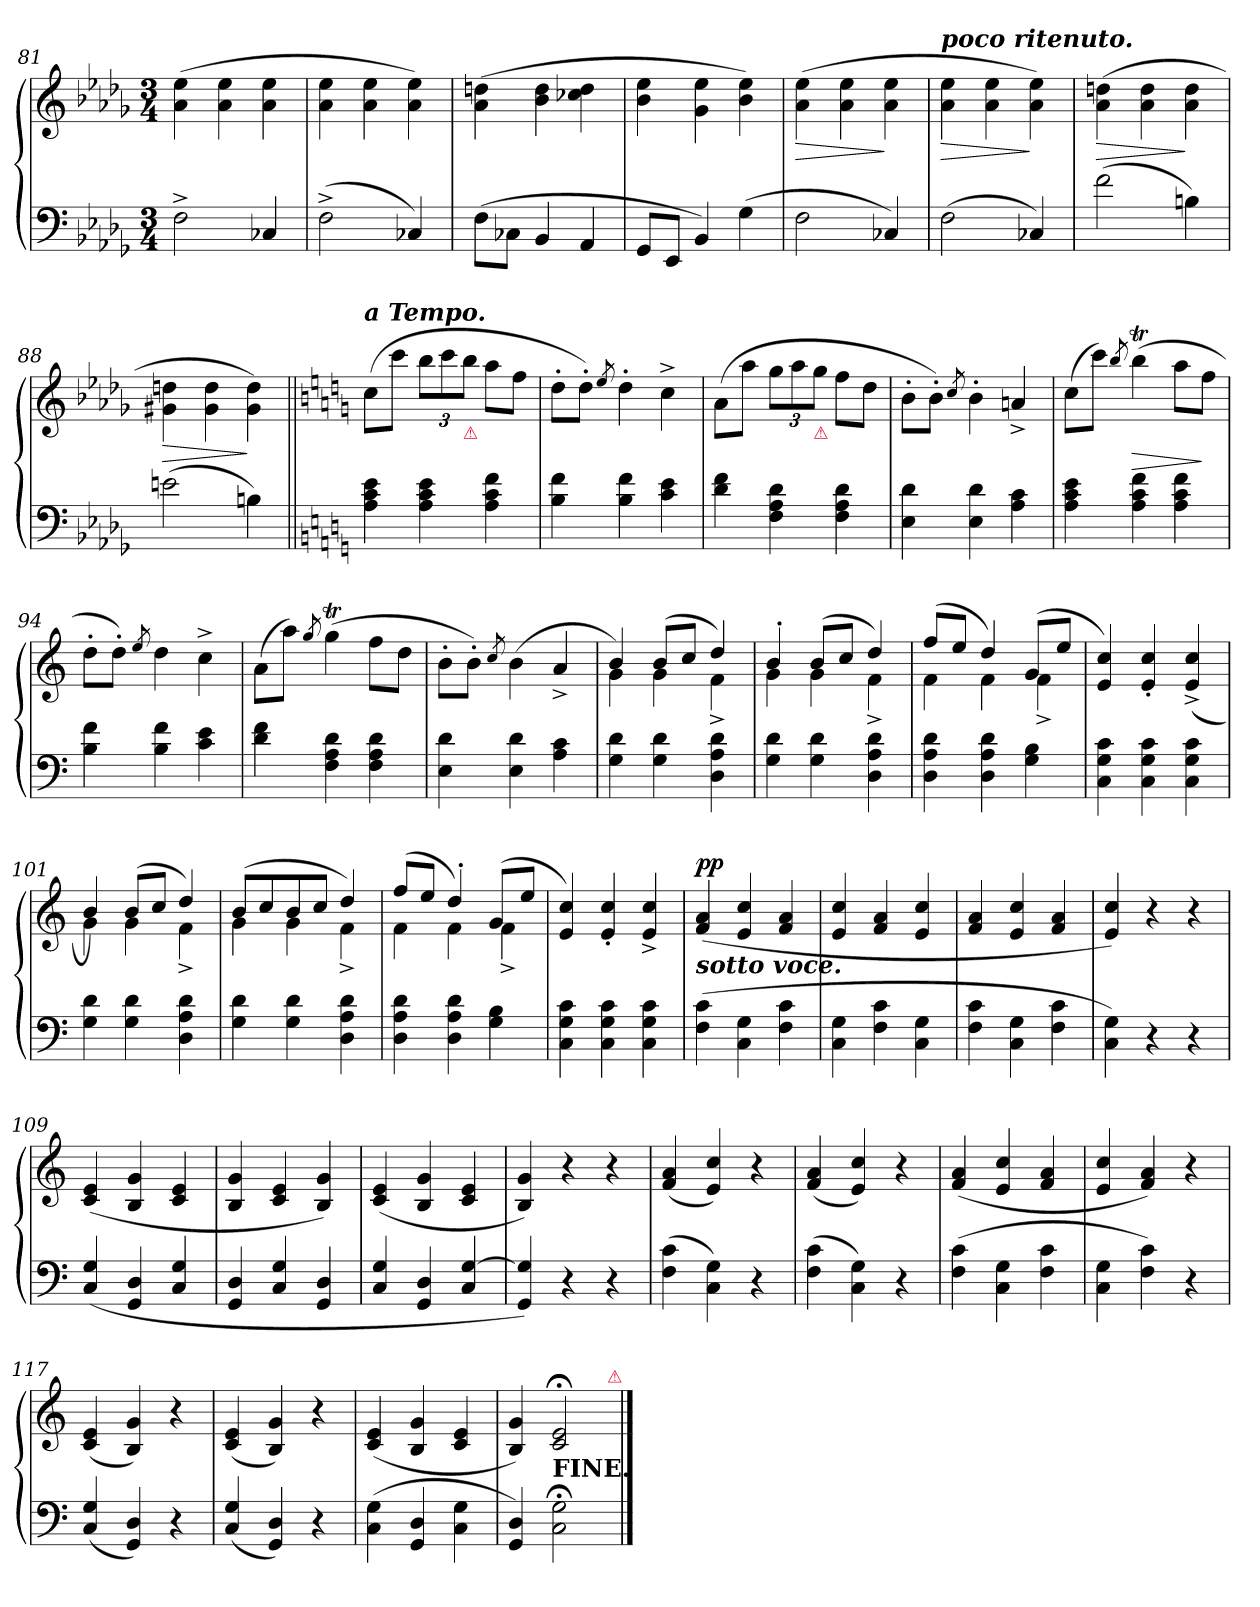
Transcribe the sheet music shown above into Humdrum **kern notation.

**kern	**kern	**dynam
*part1	*part1	*part1
*staff2	*staff1	*staff1/2
*clefF4	*clefG2	*
*k[b-e-a-d-g-]	*k[b-e-a-d-g-]	*
*M3/4	*M3/4	*
=81	=81	=81
2F^<	(>4a- 4ee-	.
.	4a- 4ee-	.
4C-X	4a- 4ee-	.
=82	=82	=82
(>2F^<	4a- 4ee-	.
.	4a- 4ee-	.
4C-X)	4a- 4ee-)	.
=83	=83	=83
(>8FL	(>4a- 4ddn	.
8C-XJ	.	.
4BB-	4b- 4dd	.
4AA-	4cc-X 4dd	.
=84	=84	=84
8GG-L	4b- 4ee-	.
8EE-J	.	.
4BB-)	4g- 4ee-	.
(>4G-	4b- 4ee-)	.
=85	=85	=85
!	!	!LO:HP:b
2F	(>4a- 4ee-	>
.	4a- 4ee-	.
4C-X)	4a- 4ee-	]
=86	=86	=86
!	!LO:TX:a:Bi:t=poco ritenuto.	!
!	!	!LO:HP:b
(>2F	4a- 4ee-	>
.	4a- 4ee-	.
4C-X)	4a- 4ee-)	]
=87	=87	=87
!	!	!LO:HP:b
(2f	(4a- 4ddn	>
.	4a- 4dd	.
4Bn)	4a- 4dd	]
=88	=88	=88
!	!	!LO:HP:b
(2en	4g#X 4ddn	>
.	4g# 4dd	.
4Bn)	4g# 4dd)	]
=89||	=89||	=89||
*k[]	*k[]	*
!	!LO:TX:a:Bi:t=a Tempo.	!
4A 4c 4e	(>8ccL	.
.	8cccJ	.
4A 4c 4e	12bbL	.
.	12ccc	.
!	!LO:TX:b:color=crimson:t=⚠	!
.	12bbJ	.
4A 4c 4f	8aaL	.
.	8ffJ	.
=90	=90	=90
4B 4f	8dd'L	.
.	8dd'J)	.
.	8qee/	.
4B 4f	4dd'	.
4c 4e	4cc^<	.
=91	=91	=91
4d 4f	(>8aL	.
.	8aaJ	.
4F 4A 4d	12ggL	.
.	12aa	.
!	!LO:TX:b:color=crimson:t=⚠	!
.	12ggJ	.
4F 4A 4d	8ffL	.
.	8ddJ	.
=92	=92	=92
4E 4d	8b'L	.
.	8b'J)	.
.	8qcc/	.
4E 4d	4b'	.
4A 4c	4an^	.
=93	=93	=93
4A 4c 4e	(>8ccL	.
.	8cccJ)	.
.	8qbb/	.
4A 4c 4f	(>4bbt	>
4A 4c 4f	8aaL	.
.	8ffJ	]
=94	=94	=94
4B 4f	8dd'L	.
.	8dd'J)	.
.	8qee/	.
4B 4f	4dd	.
4c 4e	4cc^<	.
=95	=95	=95
4d 4f	(>8aL	.
.	8aaJ)	.
.	8qgg/	.
4F 4A 4d	(>4ggT	.
4F 4A 4d	8ffL	.
.	8ddJ	.
=96	=96	=96
4E 4d	8b'L	.
.	8b'J)	.
.	8qcc/	.
4E 4d	(>4b	.
4A 4c	4a^	.
=97	=97	=97
*	*^	*
4G 4d	4b)	4g	.
4G 4d	(>8bL	4g	.
.	8ccJ	.	.
4D 4A 4d	4dd)	4f^	.
=98	=98	=98	=98
4G 4d	4b'	4g	.
4G 4d	(>8bL	4g	.
.	8ccJ	.	.
4D 4A 4d	4dd)	4f^	.
=99	=99	=99	=99
4D 4A 4d	(>8ffL	4f	.
.	8eeJ	.	.
4D 4A 4d	4dd)	4f	.
4G 4B	(>8gL	4f^	.
.	8eeJ	.	.
*	*v	*v	*
=100	=100	=100
4C 4G 4c	4e 4cc)	.
4C 4G 4c	4e'> 4cc'>	.
4C 4G 4c	(>4e^ 4cc^	.
=101	=101	=101
*	*^	*
4G 4d	4b)	4g	.
4G 4d	(>8bL	4g	.
.	8ccJ	.	.
4D 4A 4d	4dd)	4f^	.
=102	=102	=102	=102
4G 4d	(>8bL	4g	.
.	8cc	.	.
4G 4d	8b	4g	.
.	8ccJ	.	.
4D 4A 4d	4dd)	4f^	.
=103	=103	=103	=103
4D 4A 4d	(>8ffL	4f	.
.	8eeJ	.	.
4D 4A 4d	4dd')	4f	.
4G 4B	(>8gL	4f^	.
.	8eeJ	.	.
*	*v	*v	*
=104	=104	=104
4C 4G 4c	4e 4cc)	.
4C 4G 4c	4e'> 4cc'>	.
4C 4G 4c	4e^ 4cc^	.
=105	=105	=105
!	!LO:TX:b:Bi:t=sotto voce.	!
!	!	!LO:DY:a
(<4F 4c	(>4f 4a	pp
4C 4G	4e 4cc	.
4F 4c	4f 4a	.
=106	=106	=106
4C 4G	4e 4cc	.
4F 4c	4f 4a	.
4C 4G	4e 4cc	.
=107	=107	=107
4F 4c	4f 4a	.
4C 4G	4e 4cc	.
4F 4c	4f 4a	.
=108	=108	=108
4C 4G)	4e 4cc)	.
4r	4r	.
4r	4r	.
=109	=109	=109
(<4C/ 4G/	(>4c 4e	.
4GG 4D	4B 4g	.
4C/ 4G/	4c 4e	.
=110	=110	=110
4GG 4D	4B 4g	.
4C/ 4G/	4c 4e	.
4GG 4D	4B 4g)	.
=111	=111	=111
4C/ 4G/	(>4c 4e	.
4GG 4D	4B 4g	.
4C/ [4G/	4c 4e	.
=112	=112	=112
4GG 4G])	4B 4g)	.
4r	4r	.
4r	4r	.
=113	=113	=113
(>4F 4c	(<4f 4a	.
4C 4G)	4e 4cc)	.
4r	4r	.
=114	=114	=114
(>4F 4c	(<4f 4a	.
4C 4G)	4e 4cc)	.
4r	4r	.
=115	=115	=115
(>4F 4c	(<4f 4a	.
4C 4G	4e 4cc	.
4F 4c	4f 4a	.
=116	=116	=116
4C 4G	4e 4cc	.
4F 4c)	4f 4a)	.
4r	4r	.
=117	=117	=117
(<4C/ 4G/	(<4c 4e	.
4GG 4D)	4B 4g)	.
4r	4r	.
=118	=118	=118
(<4C/ 4G/	(<4c 4e	.
4GG 4D)	4B 4g)	.
4r	4r	.
=119	=119	=119
(<4C 4G	(<4c 4e	.
4GG 4D	4B 4g	.
4C 4G	4c 4e	.
=120	=120	=120
4GG 4D)	4B 4g)	.
!LO:TX:a:B:t=FINE.	!	!
2C;< 2G;<	2c;< 2e;<	.
!	!LO:TX:a:color=crimson:t=⚠	!
==	==	==
*-	*-	*-
